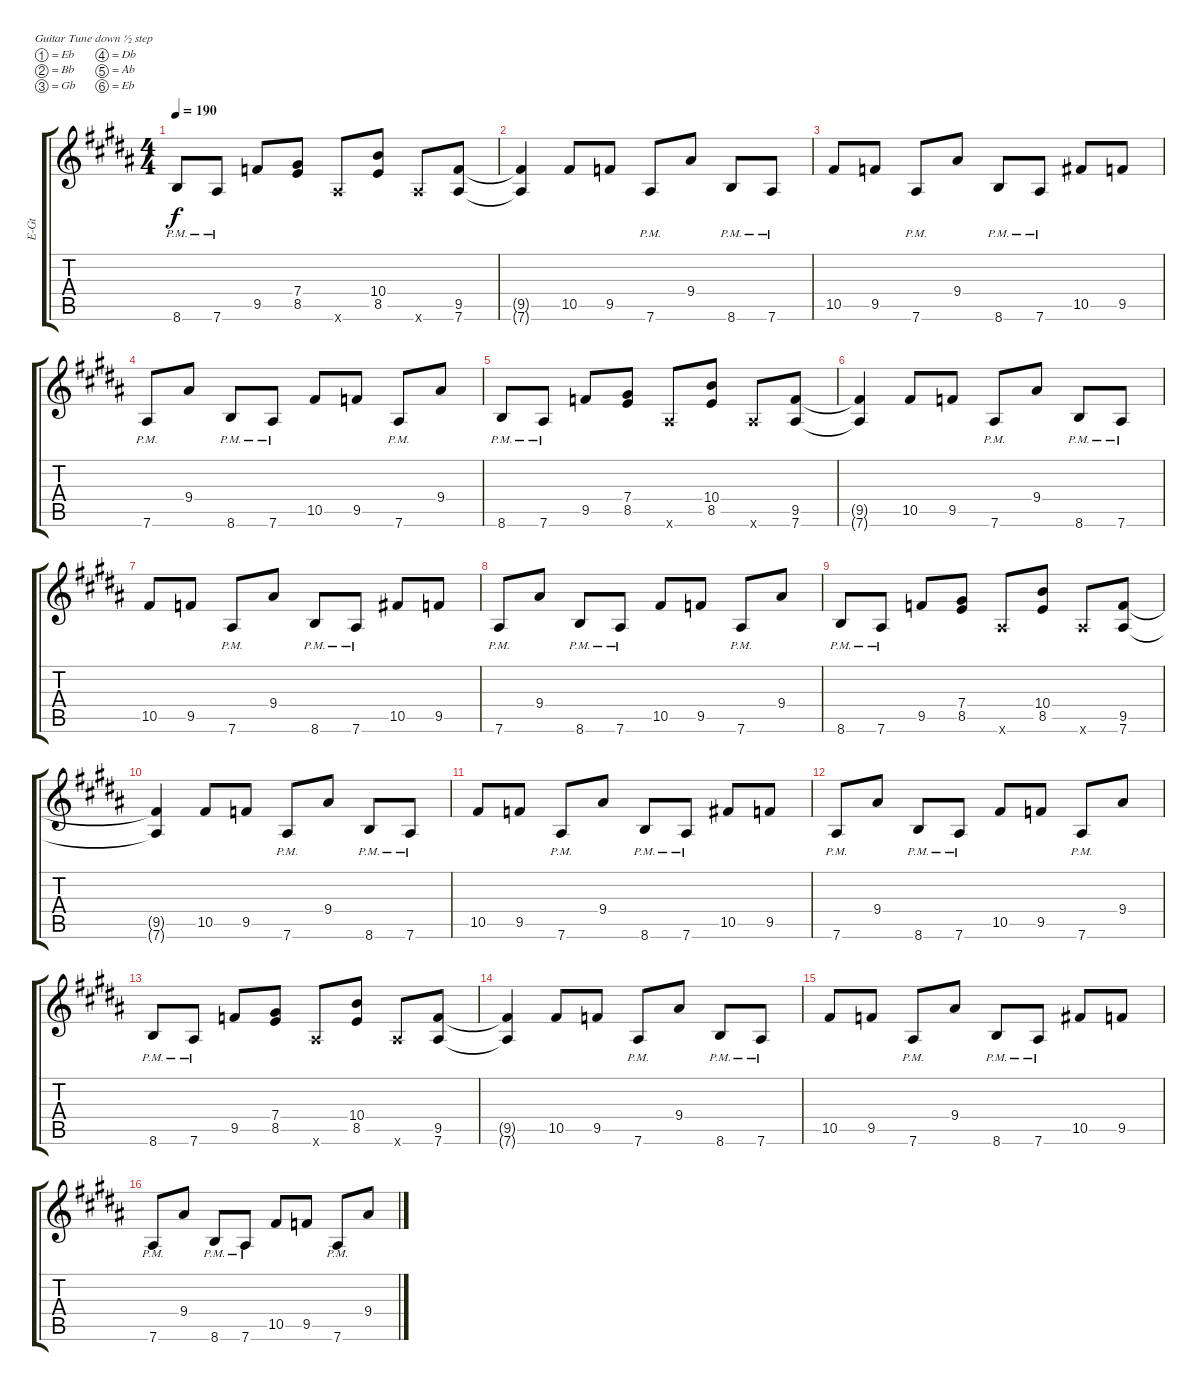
\bracketExtendMode groupsimilarinstruments
\otherSystemsTrackNameOrientation horizontal
\track ("Electric Guitar" "E-Gt") {instrument overdrivenguitar}
\staff {score tabs}
\tuning (Eb4 Bb3 Gb3 Db3 Ab2 Eb2)
\ts (4 4)
\tempo 190
\clef g2
\ks b
8.6{pm acc forcenatural}.8{dy f} 7.6{pm acc forcenatural}.8 9.5{acc b}.8 (8.5{acc forcenatural} 7.4{acc forcenatural}).8 7.6{x acc forcenatural}.8 (8.5{acc forcenatural} 10.4{acc forcenatural}).8 7.6{x acc forcenatural}.8 (7.6{acc forcenatural} 9.5{acc b}).8 |
(7.6{t acc forcenatural} 9.5{t acc b}).4 10.5{acc forcenatural}.8 9.5{acc b}.8 7.6{pm acc forcenatural}.8 9.4{acc forcenatural}.8 8.6{pm acc forcenatural}.8 7.6{pm acc forcenatural}.8 |
10.5{acc forcenatural}.8 9.5{acc b}.8 7.6{pm acc forcenatural}.8 9.4{acc forcenatural}.8 8.6{pm acc forcenatural}.8 7.6{pm acc forcenatural}.8 10.5{acc forcenatural}.8 9.5{acc b}.8 |
7.6{pm acc forcenatural}.8 9.4{acc forcenatural}.8 8.6{pm acc forcenatural}.8 7.6{pm acc forcenatural}.8 10.5{acc forcenatural}.8 9.5{acc b}.8 7.6{pm acc forcenatural}.8 9.4{acc forcenatural}.8 |
8.6{pm acc forcenatural}.8 7.6{pm acc forcenatural}.8 9.5{acc b}.8 (8.5{acc forcenatural} 7.4{acc forcenatural}).8 7.6{x acc forcenatural}.8 (8.5{acc forcenatural} 10.4{acc forcenatural}).8 7.6{x acc forcenatural}.8 (7.6{acc forcenatural} 9.5{acc b}).8 |
(7.6{t acc forcenatural} 9.5{t acc b}).4 10.5{acc forcenatural}.8 9.5{acc b}.8 7.6{pm acc forcenatural}.8 9.4{acc forcenatural}.8 8.6{pm acc forcenatural}.8 7.6{pm acc forcenatural}.8 |
10.5{acc forcenatural}.8 9.5{acc b}.8 7.6{pm acc forcenatural}.8 9.4{acc forcenatural}.8 8.6{pm acc forcenatural}.8 7.6{pm acc forcenatural}.8 10.5{acc forcenatural}.8 9.5{acc b}.8 |
7.6{pm acc forcenatural}.8 9.4{acc forcenatural}.8 8.6{pm acc forcenatural}.8 7.6{pm acc forcenatural}.8 10.5{acc forcenatural}.8 9.5{acc b}.8 7.6{pm acc forcenatural}.8 9.4{acc forcenatural}.8 |
8.6{pm acc forcenatural}.8 7.6{pm acc forcenatural}.8 9.5{acc b}.8 (8.5{acc forcenatural} 7.4{acc forcenatural}).8 7.6{x acc forcenatural}.8 (8.5{acc forcenatural} 10.4{acc forcenatural}).8 7.6{x acc forcenatural}.8 (7.6{acc forcenatural} 9.5{acc b}).8 |
(7.6{t acc forcenatural} 9.5{t acc b}).4 10.5{acc forcenatural}.8 9.5{acc b}.8 7.6{pm acc forcenatural}.8 9.4{acc forcenatural}.8 8.6{pm acc forcenatural}.8 7.6{pm acc forcenatural}.8 |
10.5{acc forcenatural}.8 9.5{acc b}.8 7.6{pm acc forcenatural}.8 9.4{acc forcenatural}.8 8.6{pm acc forcenatural}.8 7.6{pm acc forcenatural}.8 10.5{acc forcenatural}.8 9.5{acc b}.8 |
7.6{pm acc forcenatural}.8 9.4{acc forcenatural}.8 8.6{pm acc forcenatural}.8 7.6{pm acc forcenatural}.8 10.5{acc forcenatural}.8 9.5{acc b}.8 7.6{pm acc forcenatural}.8 9.4{acc forcenatural}.8 |
8.6{pm acc forcenatural}.8 7.6{pm acc forcenatural}.8 9.5{acc b}.8 (8.5{acc forcenatural} 7.4{acc forcenatural}).8 7.6{x acc forcenatural}.8 (8.5{acc forcenatural} 10.4{acc forcenatural}).8 7.6{x acc forcenatural}.8 (7.6{acc forcenatural} 9.5{acc b}).8 |
(7.6{t acc forcenatural} 9.5{t acc b}).4 10.5{acc forcenatural}.8 9.5{acc b}.8 7.6{pm acc forcenatural}.8 9.4{acc forcenatural}.8 8.6{pm acc forcenatural}.8 7.6{pm acc forcenatural}.8 |
10.5{acc forcenatural}.8 9.5{acc b}.8 7.6{pm acc forcenatural}.8 9.4{acc forcenatural}.8 8.6{pm acc forcenatural}.8 7.6{pm acc forcenatural}.8 10.5{acc forcenatural}.8 9.5{acc b}.8 |
7.6{pm acc forcenatural}.8 9.4{acc forcenatural}.8 8.6{pm acc forcenatural}.8 7.6{pm acc forcenatural}.8 10.5{acc forcenatural}.8 9.5{acc b}.8 7.6{pm acc forcenatural}.8 9.4{acc forcenatural}.8
